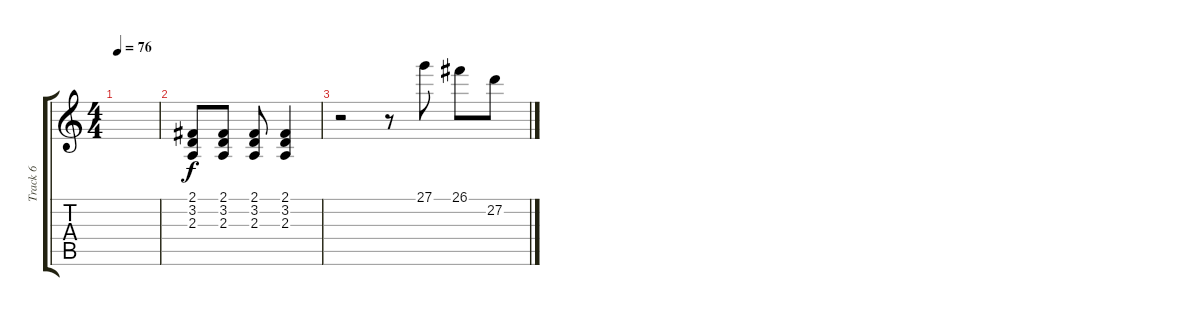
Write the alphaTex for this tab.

\track ("Track 6" "Track 6") {instrument fx5brightness}
\staff {score tabs}
\tuning (E4 B3 G3 D3 A2 E2) {hide}
\ts (4 4)
\tempo 76
\clef g2
\ks c
|
(2.1 3.2 2.3).8{volume 7 balance 8 instrument fx5brightness} (2.1 3.2 2.3).8 (2.1 3.2 2.3).8 (2.1 3.2 2.3).4 |
r.2{volume 9 balance 13 instrument musicbox} r.8 27.1.8 26.1.8 27.2.8
